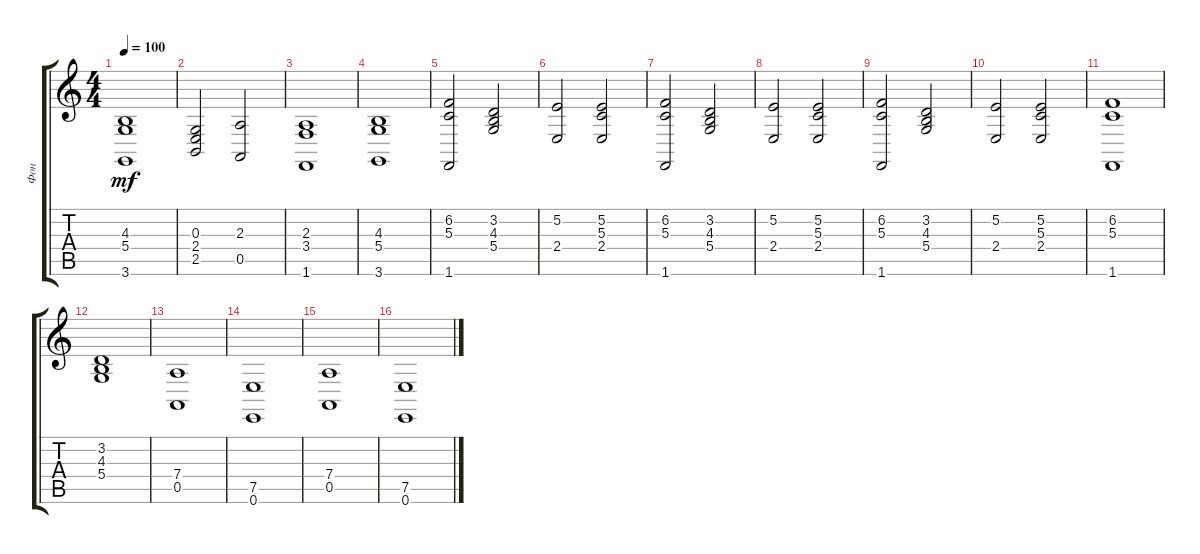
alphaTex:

\track ("Фон" "Фон") {instrument stringensemble1}
\staff {score tabs}
\tuning (E4 B3 G3 D3 A2 E2) {hide}
\ts (4 4)
\tempo 100
\clef g2
\ks c
(4.3 5.4 3.6).1{dy mf} |
(0.3 2.4 2.5).2 (2.3 0.5).2 |
(2.3 3.4 1.6).1 |
(4.3 5.4 3.6).1 |
(6.2 5.3 1.6).2 (3.2 4.3 5.4).2 |
(5.2 2.4).2 (5.2 5.3 2.4).2 |
(6.2 5.3 1.6).2 (3.2 4.3 5.4).2 |
(5.2 2.4).2 (5.2 5.3 2.4).2 |
(6.2 5.3 1.6).2 (3.2 4.3 5.4).2 |
(5.2 2.4).2 (5.2 5.3 2.4).2 |
(6.2 5.3 1.6).1 |
(3.2 4.3 5.4).1 |
(7.4 0.5).1 |
(7.5 0.6).1 |
(7.4 0.5).1 |
(7.5 0.6).1
